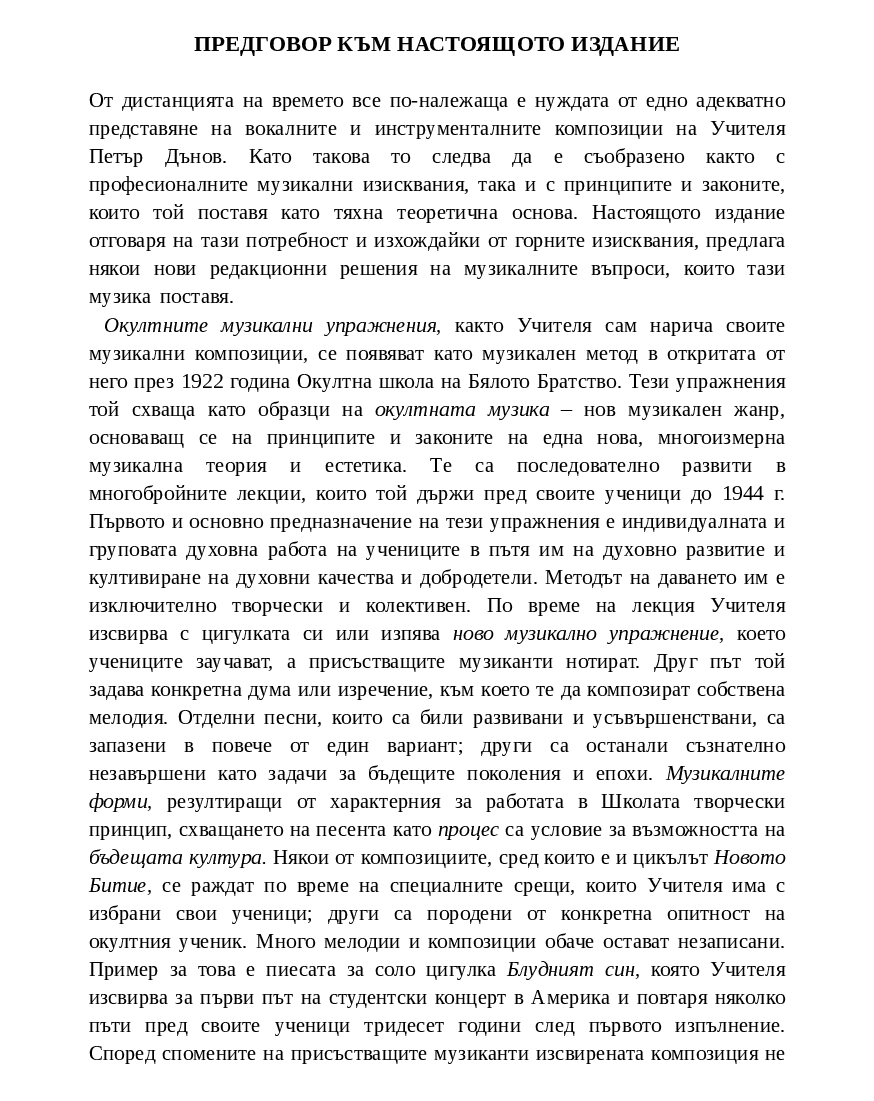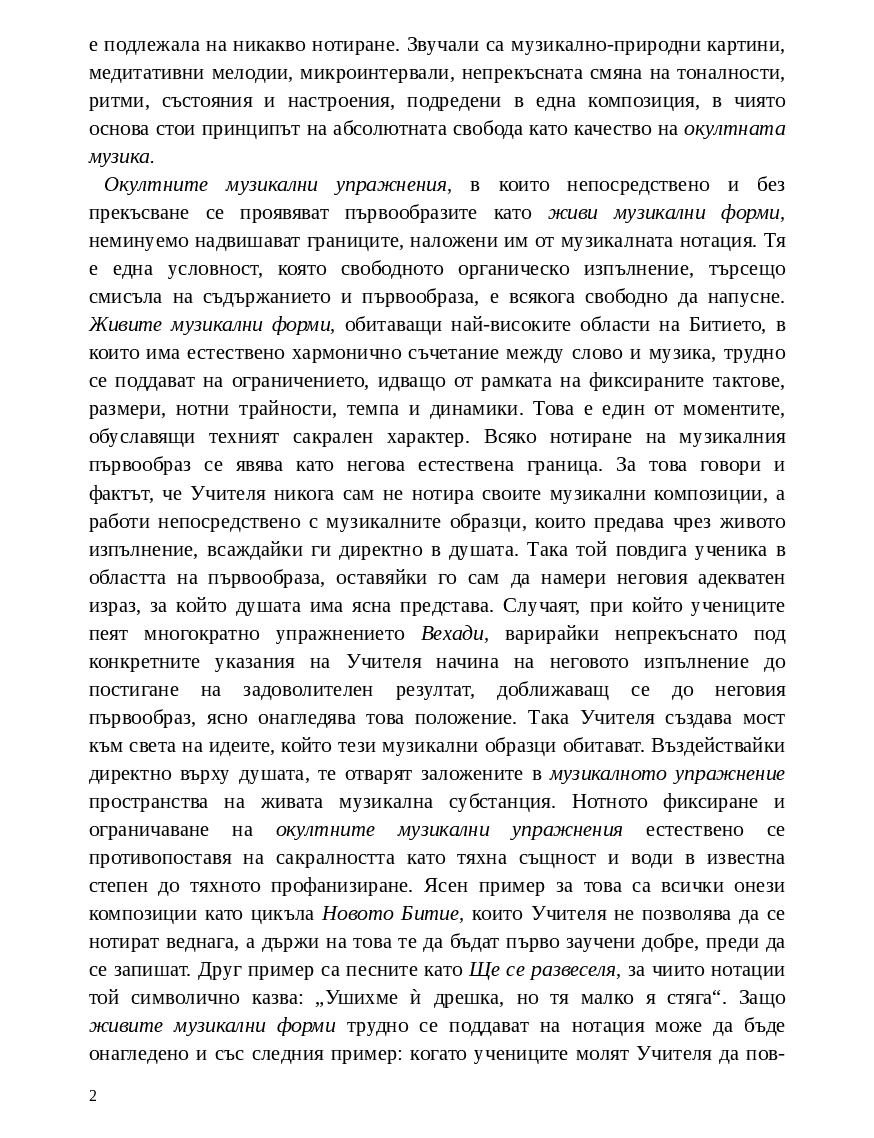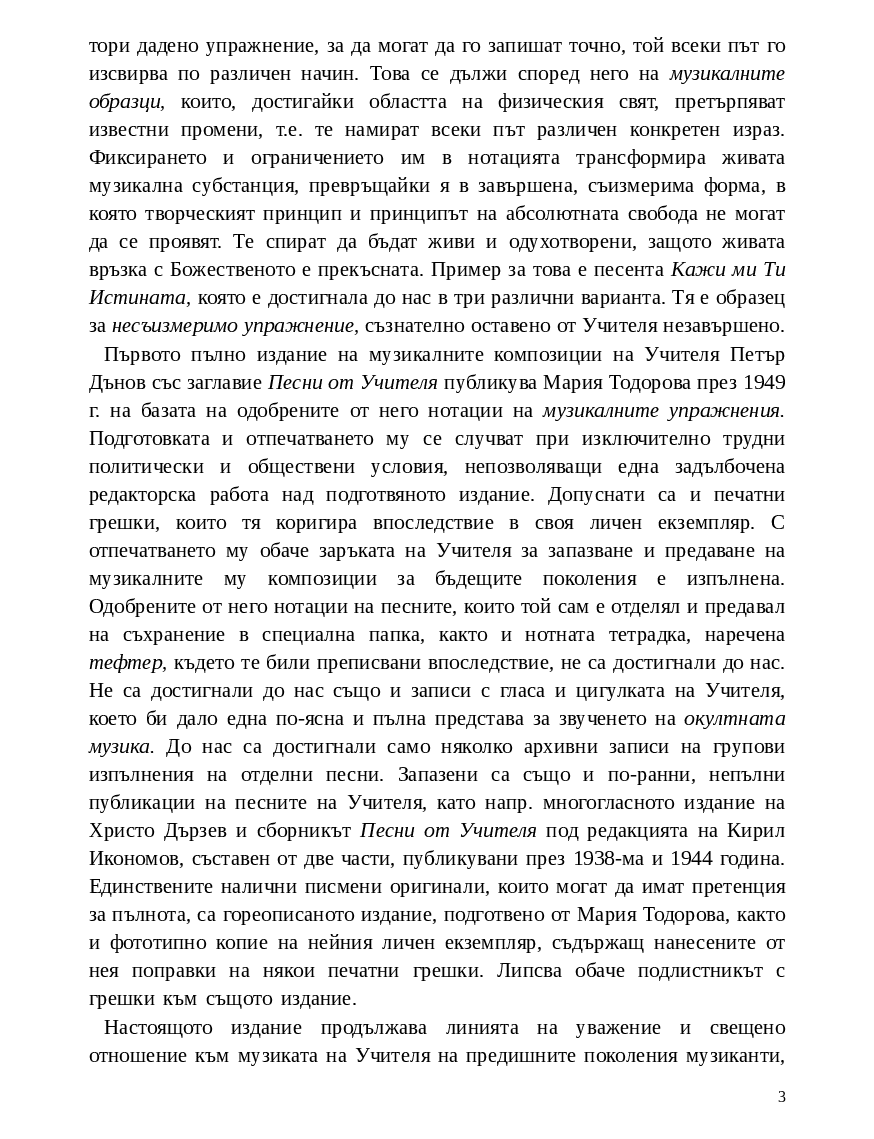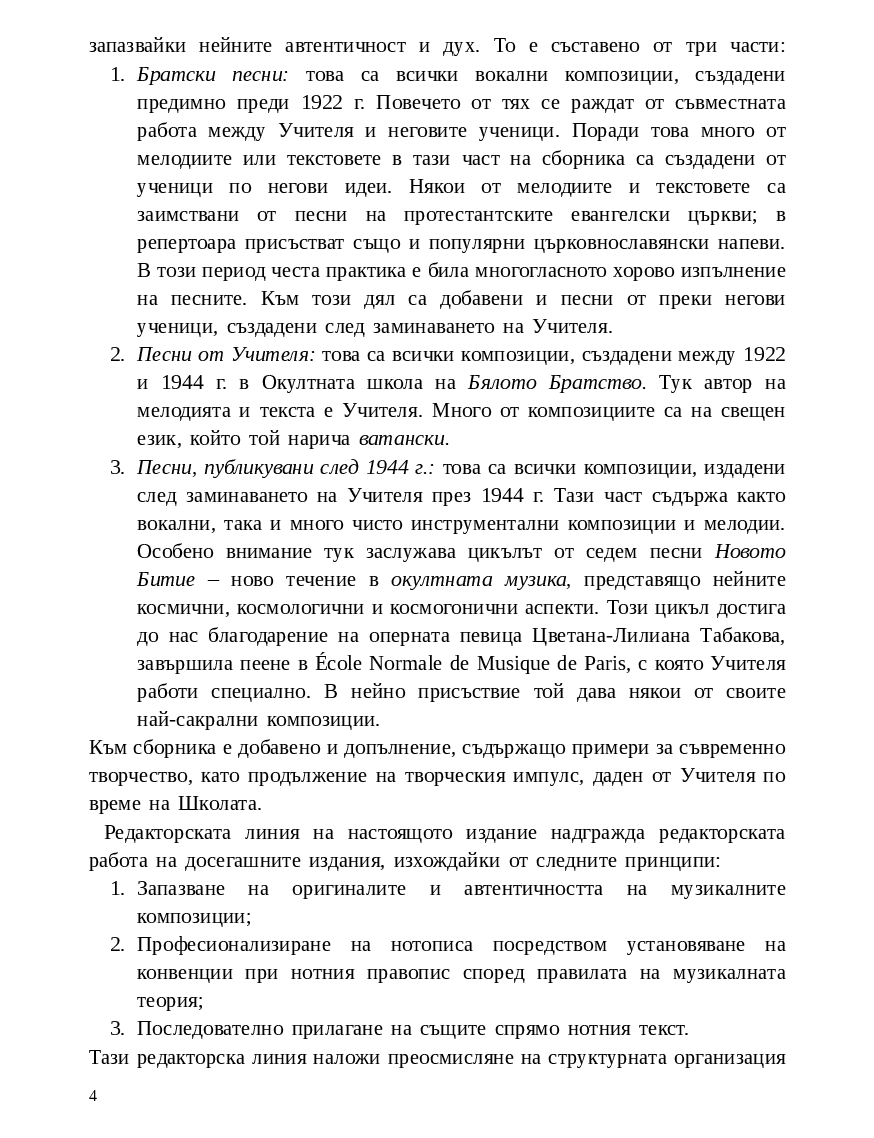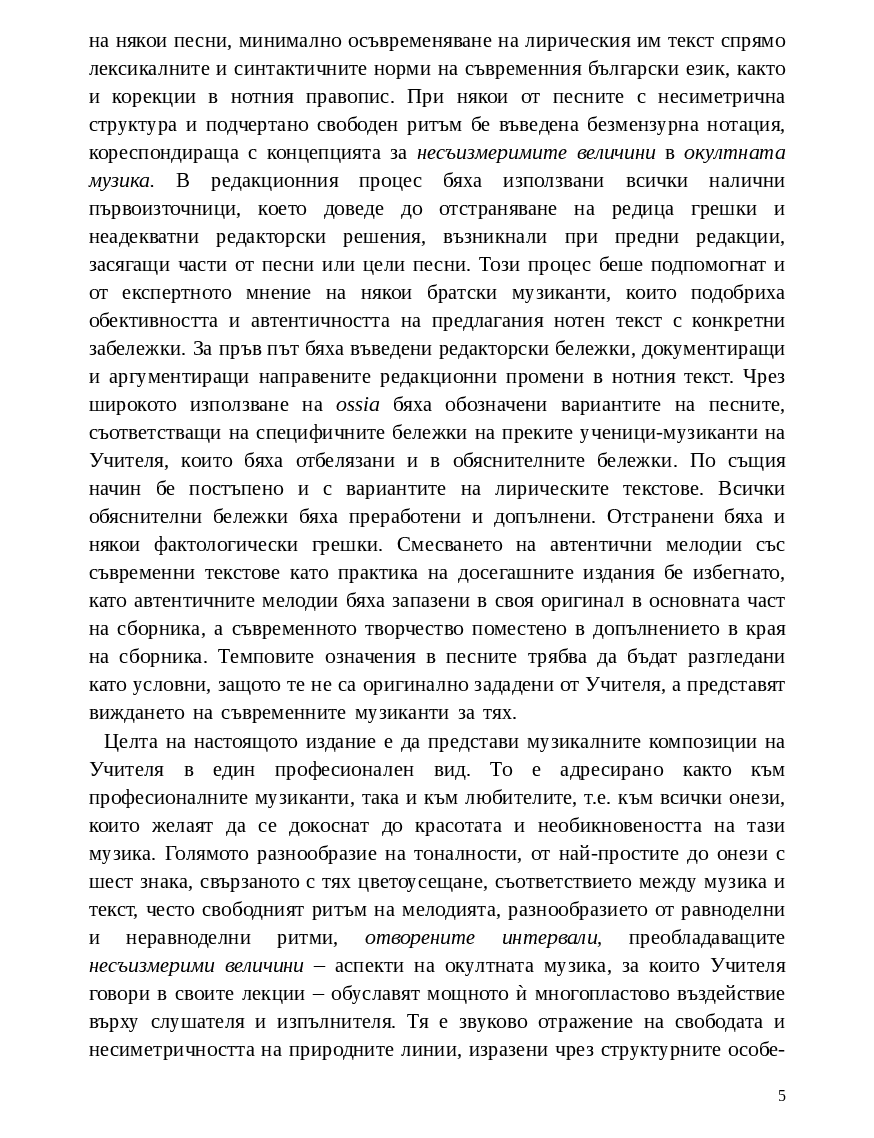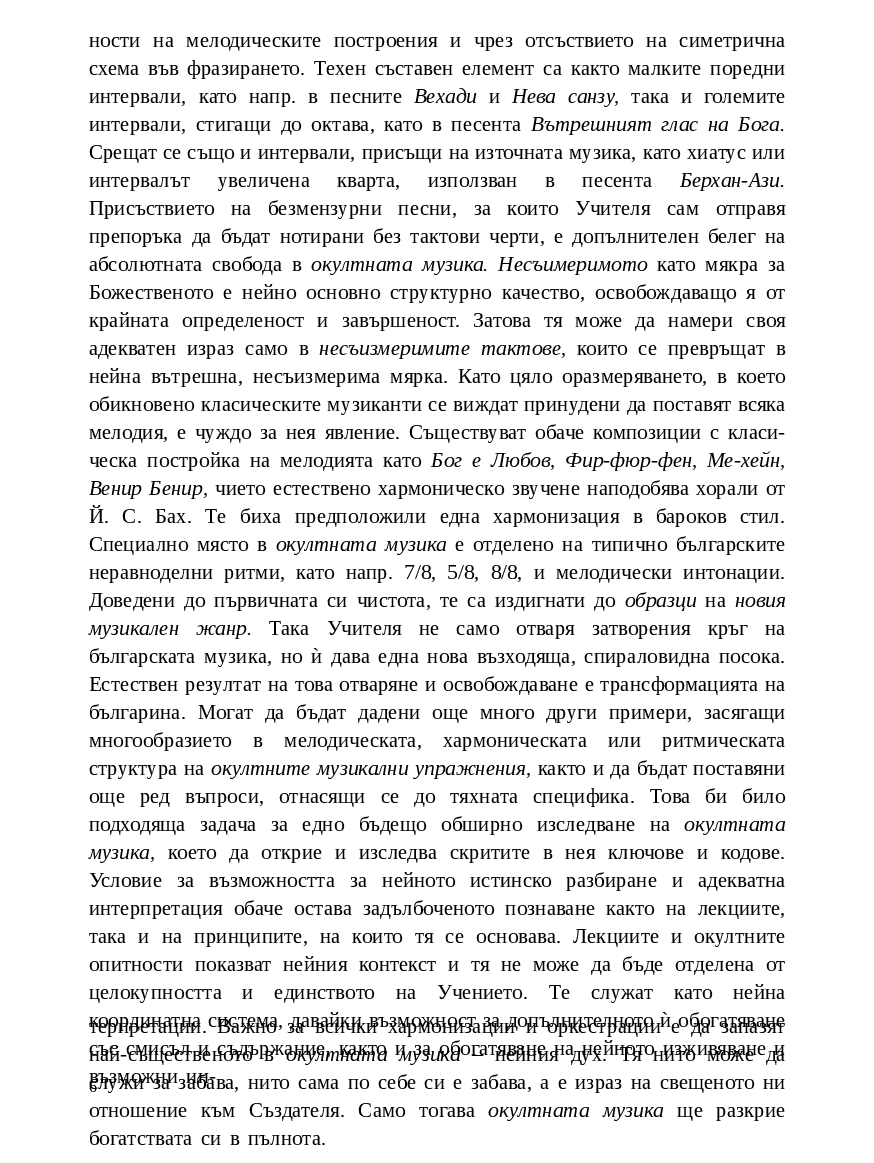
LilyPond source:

\version "2.24.4"

% include paper part and global functions
\include "include/globals.ily"

\bookpart {
  \paper {
    print-all-headers = ##f
    print-page-number = ##t
    print-first-page-number = ##f

    % put page numbers on the bottom
    oddHeaderMarkup = \markup ""
    evenHeaderMarkup = \markup ""
    oddFooterMarkup = \markup
    \fill-line {
      ""
      \if \should-print-page-number \fromproperty #'page:page-number-string
    }
    evenFooterMarkup = \markup
    \fill-line {
      \if \should-print-page-number \fromproperty #'page:page-number-string
      ""
    }

    left-margin = 1.5\cm
    right-margin = 1.5\cm
    top-margin = 1.6\cm
    bottom-margin = 1.2\cm
    ragged-bottom = ##t % do not spread the staves to fill the whole vertical space


  }

  \tocItem \markup "Предговор към настоящото издание"
  \markup \fontsize  #+3 { \fill-line \bold {"ПРЕДГОВОР КЪМ НАСТОЯЩОТО ИЗДАНИЕ"} }



  \markup \fontsize #+2.5 {
    \vspace #1.5  \override #'(baseline-skip . 2.7)


    \justify {

      От дистанцията на времето все по-належаща е нуждата от едно адекватно представяне на вокалните и инструменталните композиции на Учителя Петър Дънов. Като такова то следва да е съобразено както с професионалните музикални изисквания, така и с принципите и законите, които той поставя като тяхна теоретична основа. Настоящото издание отговаря на тази потребност и изхождайки от горните изисквания, предлага някои нови редакционни решения на музикалните въпроси, които тази музика поставя.

    }
  }

  \markup \fontsize #+2.5 {
    \vspace #0.6  \override #'(baseline-skip . 2.7)
    \justify {
      \hspace #1.5

      \italic {Окултните} \italic {музикални} \italic {упражнения,} както Учителя сам нарича своите музикални композиции, се появяват като музикален метод в откритата от него през 1922 година Окултна школа на Бялото Братство. Тези упражнения той схваща като образци на \italic {окултната} \italic {музика} – нов музикален жанр, основаващ се на принципите и законите на една нова, многоизмерна музикална теория и естетика. Те са последователно развити в многобройните лекции, които той държи пред своите ученици до 1944 г. Първото и основно предназначение на тези упражнения е индивидуалната и груповата духовна работа на учениците в пътя им на духовно развитие и култивиране на духовни качества и добродетели. Методът на даването им е изключително творчески и колективен. По време на лекция Учителя изсвирва с цигулката си или изпява \italic {ново} \italic {музикално} \italic {упражнение,} което учениците заучават, а присъстващите музиканти нотират. Друг път той задава конкретна дума или  изречение, към което те да композират собствена мелодия. Отделни песни, които са били развивани и усъвършенствани, са запазени в повече от един вариант; други са останали съзнателно незавършени като задачи за бъдещите поколения и епохи. \italic {Музикалните} \italic {форми,} резултиращи от характерния за работата в Школата творчески принцип, схващането на песента като \italic {процес} са условие за възможността на \italic {бъдещата} \italic {култура.} Някои от композициите, сред които е и цикълът \italic {Новото} \italic {Битие,} се раждат по време на специалните срещи, които Учителя има с избрани свои ученици; други са породени от конкретна опитност на окултния ученик. Много мелодии и композиции обаче остават незаписани.  Пример за това е пиесата за соло цигулка \italic {Блудният} \italic {син,} която Учителя изсвирва за първи път на студентски концерт в Америка и повтаря няколко пъти пред своите ученици тридесет години след първото изпълнение. Според спомените на присъстващите музиканти изсвирената композиция не

    }
  }

  \markup \fontsize #+2.5 {
    \override #'(baseline-skip . 2.7)
    \justify {
      е подлежала на никакво нотиране. Звучали са музикално-природни картини, медитативни мелодии, микроинтервали, непрекъсната смяна на тоналности, ритми, състояния и настроения, подредени в една композиция, в чиято основа стои принципът на абсолютната свобода като качество на \italic{окултната} \italic {музика.}
    }
  }

  \markup \fontsize #+2.5 {
    \vspace #0.6  \override #'(baseline-skip . 2.7)
    \justify {
      \hspace #1.5

      \italic{Окултните} \italic{музикални} \italic{упражнения,} в които непосредствено и без прекъсване се проявяват първообразите като \italic{живи} \italic{музикални} \italic{форми,} неминуемо надвишават границите, наложени им от музикалната нотация. Тя е една условност, която свободното органическо изпълнение, търсещо смисъла на съдържанието и първообраза, е всякога свободно да напусне.  \italic{Живите} \italic{музикални} \italic{форми,} обитаващи най-високите области на Битието, в които има естествено хармонично съчетание между слово и музика, трудно се поддават на ограничението, идващо от рамката на фиксираните тактове, размери, нотни трайности, темпа и динамики. Това е един от моментите, обуславящи техният сакрален характер. Всяко нотиране на музикалния първообраз се явява като негова естествена граница. За това говори и фактът, че Учителя никога сам не нотира своите музикални композиции, а работи непосредствено с  музикалните образци, които предава чрез живото изпълнение, всаждайки ги директно в душата. Така той  повдига ученика в областта на първообраза, оставяйки го сам да намери неговия адекватен израз, за който душата има ясна представа. Случаят, при който учениците пеят многократно упражнението \italic{Вехади,} варирайки непрекъснато под конкретните указания на Учителя начина на неговото изпълнение до постигане на задоволителен резултат, доближаващ се до неговия първообраз, ясно онагледява това положение. Така Учителя създава мост към света на идеите, който тези музикални образци обитават. Въздействайки директно върху душата, те отварят заложените в \italic{музикалното} \italic{упражнение} пространства на живата музикална субстанция. Нотното фиксиране и ограничаване на \italic{окултните} \italic{музикални} \italic{упражнения} естествено се противопоставя на сакралността като тяхна същност и води в известна степен до тяхното профанизиране. Ясен пример за това са всички онези композиции като цикъла \italic{Новото} \italic{Битие,} които Учителя не позволява да се нотират веднага, а държи на това те да бъдат първо заучени добре, преди да се запишат. Друг пример са песните като \italic{Ще} \italic{се }\italic{развеселя,} за чиито нотации той символично казва: „Ушихме ѝ дрешка, но тя малко я стяга“. Защо \italic{живите} \italic{музикални} \italic{форми} трудно се поддават на нотация може да бъде онагледено и със следния пример: когато учениците молят Учителя да пов-

    }
  }

  \markup \fontsize #+2.5 {
    \override #'(baseline-skip . 2.7)
    \justify {
      тори дадено упражнение, за да могат да го запишат точно, той всеки път го изсвирва по различен начин. Това се дължи според него на  \italic{музикалните} \italic{образци,} които, достигайки областта на физическия свят, претърпяват известни промени, т.е. те намират всеки път различен конкретен израз. Фиксирането и ограничението им в нотацията трансформира живата музикална субстанция, превръщайки я в завършена, съизмерима форма, в която творческият принцип и принципът на абсолютната свобода не могат да се проявят. Те спират да бъдат живи и одухотворени, защото живата връзка с Божественото е прекъсната. Пример за това е песента \italic{Кажи} \italic{ми} \italic{Ти} \italic{Истината,} която е достигнала до нас в три различни варианта. Тя е образец за \italic{несъизмеримо упражнение,} съзнателно оставено от Учителя незавършено.
    }
  }

  \markup \fontsize #+2.5 {
    \vspace #0.6  \override #'(baseline-skip . 2.7)
    \justify {
      \hspace #1.5
      Първото пълно издание на музикалните композиции на Учителя Петър Дънов със заглавие \italic {Песни} \italic {от} \italic {Учителя} публикува Мария Тодорова през 1949 г. на базата на одобрените от него нотации на \italic {музикалните} \italic {упражнения.} Подготовката и отпечатването му се случват при изключително трудни политически и обществени условия, непозволяващи една задълбочена редакторска работа над подготвяното издание. Допуснати са и печатни грешки, които тя коригира впоследствие в своя личен екземпляр. С отпечатването му обаче заръката на Учителя за запазване и предаване на музикалните му композиции за бъдещите поколения е изпълнена. Одобрените от него нотации на песните, които той сам е отделял и предавал на съхранение в специална папка, както и нотната тетрадка, наречена \italic {тефтер,} където те били преписвани впоследствие, не са достигнали до нас. Не са достигнали до нас също и записи с гласа и цигулката на Учителя, което би дало една по-ясна и пълна представа за звученето на \italic {окултната} \italic {музика.} До нас са достигнали само няколко архивни записи на групови изпълнения на отделни песни. Запазени са също и по-ранни, непълни публикации на песните на Учителя, като напр. многогласното издание на Христо Дързев и сборникът \italic {Песни} \italic {от} \italic {Учителя} под редакцията на Кирил Икономов, съставен от две части, публикувани през 1938-ма и 1944 година. Единствените налични писмени оригинали, които могат да имат претенция за пълнота, са гореописаното издание, подготвено от Мария Тодорова, както и фототипно копие на нейния личен екземпляр, съдържащ нанесените от нея поправки на някои печатни грешки. Липсва обаче подлистникът с грешки към същото издание.
    }
  }

  \markup \fontsize #+2.5 {
    \vspace #0.6  \override #'(baseline-skip . 2.7)
    \justify {
      \hspace #1.5
      Настоящото издание продължава линията на уважение и свещено отношение към музиката на Учителя на предишните поколения музиканти,
    }
  }


  \markup \fontsize #+2.5 {
    \vspace #0.5  \override #'(baseline-skip . 2.7)
    \justify {
      \justify-line {запазвайки нейните автентичност и дух. То е съставено от три части:}
    }
  }


  \markup \override #'(line-width . 62.5) \fontsize  #+2.5 {
    \override #'(baseline-skip . 2.7) \column {
      "    1."
    }
    \hspace #0.5
    \vspace #0.6  \override #'(baseline-skip . 2.7) \column {
      \justify {
        \italic {Братски песни: } това са всички вокални композиции, създадени предимно преди 1922 г. Повечето от тях се раждат от съвместната работа между Учителя и неговите ученици. Поради това много от мелодиите или текстовете в тази част на сборника са създадени от ученици по негови идеи. Някои от мелодиите и текстовете са заимствани от песни на протестантските евангелски църкви; в репертоара присъстват също и популярни църковнославянски напеви. В този период честа практика е била многогласното хорово изпълнение на песните. Към този дял са добавени и песни от преки негови ученици, създадени след заминаването на Учителя.
      }
    }
  }

  \markup \override #'(line-width . 62.5) \fontsize  #+2.5 {
    \vspace #0.6  \override #'(baseline-skip . 2.7) \column {
      "    2."
    }
    \hspace #0.5
    \override #'(baseline-skip . 2.7) \column {
      \justify {
        \italic { Песни от Учителя: } това са всички композиции, създадени между 1922 и 1944 г. в Окултната школа на \italic {Бялото}
        \italic {Братство.} Тук автор на мелодията и текста е Учителя. Много от композициите са на свещен език, който той
        нарича \italic {ватански.}
      }
    }
  }

  \markup \override #'(line-width . 62.5) \fontsize  #+2.5 {
    \vspace #0.6  \override #'(baseline-skip . 2.7) \column {
      "    3."
    }
    \hspace #0.5
    \override #'(baseline-skip . 2.7) \column {
      \justify {
        \italic {Песни, публикувани след 1944 г.:  } това са всички композиции, издадени след заминаването на Учителя през 1944 г.
        Тази част съдържа както вокални, така и много чисто инструментални композиции и мелодии. Особено внимание тук
        заслужава цикълът от седем песни \italic {Новото} \italic{Битие} – ново течение в \italic {окултната} \italic {музика,} представящо нейните космични, космологични и космогонични аспекти. Този цикъл достига до нас благодарение на оперната певица Цветана-Лилиана Табакова, завършила пеене в École Normale de Musique de Paris, с която Учителя работи специално. В нейно присъствие той дава някои от своите най-сакрални композиции.
      }
    }
  }

  \markup \fontsize #+2.5 {
    \vspace #0.6  \override #'(baseline-skip . 2.7)
    \justify {
      Към сборника е добавено и допълнение, съдържащо примери за съвременно творчество, като продължение на творческия импулс, даден от Учителя по време на Школата.
    }
  }

  \markup \fontsize #+2.5 {
    \vspace #0.6  \override #'(baseline-skip . 2.7)
    \justify {
      \hspace #1.5
      Редакторската линия на настоящото издание надгражда редакторската работа на досегашните издания, изхождайки
      от следните принципи:
    }
  }

  \markup \override #'(line-width . 62.5) \fontsize  #+2.5 {
    \vspace #0.6  \override #'(baseline-skip . 2.7) \column {
      "    1."
    }
    \hspace #0.5
    \override #'(baseline-skip . 2.7) \column {
      \justify {
        Запазване на оригиналите и автентичността на музикалните композиции;
      }
    }
  }

  \markup \override #'(line-width . 62.5) \fontsize  #+2.5 {
    \vspace #0.6  \override #'(baseline-skip . 2.7) \column {
      "    2."
    }
    \hspace #0.5
    \override #'(baseline-skip . 2.7) \column {
      \justify {
        Професионализиране на нотописа посредством установяване на конвенции при нотния правопис според правилата на музикалната теория;
      }
    }
  }


  \markup \override #'(line-width . 62.5) \fontsize  #+2.5 {
    \vspace #0.6 \override #'(baseline-skip . 2.7) \column {
      "    3."
    }
    \hspace #0.5
    \override #'(baseline-skip . 2.7) \column {
      \justify {
        Последователно прилагане на същите спрямо нотния текст.
      }
    }
  }
  \markup \fontsize #+2.5 {
    \vspace #0.6 \override #'(baseline-skip . 2.7)
    \justify {Тази редакторска линия наложи преосмисляне на структурната организация}
  }
  \markup \fontsize #+2.5 {
    \override #'(baseline-skip . 2.7)
    \justify {
      на някои песни, минимално осъвременяване на лирическия им текст спрямо лексикалните и синтактичните норми на съвременния български език, както и корекции в нотния правопис. При някои от песните с несиметрична структура и подчертано свободен ритъм бе въведена безмензурна нотация, кореспондираща с концепцията за \italic"несъизмеримите" \italic"величини" в \italic"окултната" \italic"музика." В редакционния процес бяха използвани всички налични първоизточници, което доведе до отстраняване на редица грешки и неадекватни редакторски решения, възникнали при предни редакции, засягащи части от песни или цели песни. Този процес беше подпомогнат и от експертното мнение на някои братски музиканти, които подобриха обективността и автентичността на предлагания нотен текст с конкретни забележки. За пръв път бяха въведени редакторски бележки, документиращи и аргументиращи направените редакционни промени в нотния текст. Чрез широкото използване на \italic {ossia} бяха обозначени вариантите на песните, съответстващи на специфичните бележки на преките ученици-музиканти на Учителя, които бяха отбелязани и в обяснителните бележки. По същия начин бе постъпено и с вариантите на лирическите текстове. Всички обяснителни бележки бяха преработени и допълнени. Отстранени бяха и някои фактологически грешки. Смесването на автентични мелодии със съвременни текстове като практика на досегашните издания бе избегнато, като автентичните мелодии бяха запазени в своя оригинал в основната част на сборника, а съвременното творчество поместено в допълнението в края на сборника. Темповите означения в песните трябва да бъдат разгледани като условни, защото те не са оригинално зададени от Учителя, а представят виждането на съвременните музиканти за тях.
    }
  }

  \markup \fontsize #+2.5 {
    \vspace #0.6  \override #'(baseline-skip . 2.7)
    \justify {
      \hspace #1.5

      Целта на настоящото издание е да представи музикалните композиции на Учителя в един професионален вид. То е адресирано както към професионалните музиканти, така и към любителите, т.е. към всички онези, които желаят да се докоснат до красотата и необикновеността на тази музика. Голямото разнообразие на тоналности, от най-простите до онези с шест знака, свързаното с тях цветоусещане, съответствието между музика и текст, често свободният ритъм на мелодията, разнообразието от равноделни и неравноделни ритми, \italic {отворените} \italic {интервали,} преобладаващите \italic {несъизмерими} \italic {величини} – аспекти на окултната музика, за които Учителя говори в своите лекции – обуславят мощното ѝ многопластово въздействие върху слушателя и изпълнителя. Тя е звуково отражение на свободата и несиметричността на природните линии, изразени чрез структурните особе-
    }
  }

  \markup \fontsize #+2.5 {
    \vspace #0.6  \override #'(baseline-skip . 2.7)
    \justify {

      ности на мелодическите построения и чрез отсъствието на симетрична схема във фразирането. Техен съставен елемент са както малките поредни интервали, като напр. в песните \italic {Вехади} и \italic {Нева санзу,} така и големите интервали, стигащи до октава, като в песента \italic {Вътрешният глас на Бога.} Срещат се също и интервали, присъщи на източната музика, като хиатус или интервалът увеличена кварта, използван в песента \italic {Берхан-Ази.} Присъствието на безмензурни песни, за които Учителя сам отправя препоръка да бъдат нотирани без тактови черти, е допълнителен белег на абсолютната свобода в \italic {окултната} \italic {музика.} \italic {Несъимеримото} като мякра за Божественото е нейнo основно структурно качество, освобождаващо я от крайната определеност и завършеност. Затова тя може да намери своя адекватен израз само в \italic {несъизмеримите} \italic {тактове,} които се превръщат в нейна вътрешна, несъизмерима мярка. Като цяло оразмеряването, в което обикновено класическите музиканти се виждат принудени да поставят всяка мелодия, е чуждо за нея явление. Съществуват обаче композиции с класи- ческа постройка на мелодията като \italic {Бог e Любов,} \italic {Фир-фюр-фен,} \italic {Ме-хейн,} \italic {Венир} \italic{ Бенир,} чието естествено  хармоническо звучене наподобява хорали от Й. С. Бах. Те биха предположили една хармонизация в бароков стил. Специално място в \italic {окултната} \italic {музика} е отделено на типично българските неравноделни ритми, като напр. 7/8, 5/8, 8/8, и мелодически интонации. Доведени до първичната си чистота, те са издигнати до \italic {образци} на \italic {новия} \italic {музикален} \italic {жанр.} Така Учителя не само отваря затворения кръг на българската музика, но ѝ дава една нова възходяща, спираловидна посока. Естествен резултат на това отваряне и освобождаване е трансформацията на българина. Могат да бъдат дадени още много други примери, засягащи многообразието в мелодическата, хармоническата или ритмическата структура на \italic {окултните} \italic {музикални} \italic {упражнения,} както и да бъдат поставяни още ред въпроси, отнасящи се до тяхната специфика. Това би било подходяща задача за едно бъдещо обширно изследване на \italic {окултната} \italic {музика,} което да открие и изследва скритите в нея ключове и кодове. Условие за възможността за нейното истинско разбиране и адекватна интерпретация обаче остава задълбоченото познаване както на лекциите, така и на принципите, на които тя се основава. Лекциите и окултните опитности показват нейния контекст и тя не може да бъде отделена от целокупността и единството на Учението. Те служат като нейна координатна система, давайки възможност за допълнителното ѝ обогатяване със смисъл и съдържание, както и за обогатяване на нейното изживяване и възможни ин-

    }
  }


  \markup \fontsize #+2.5 {
    \vspace #0.6  \override #'(baseline-skip . 2.7)
    \justify {

      терпретации. Важно за всички хармонизации и оркестрации е да запазят най-същественото в \italic {окултната} \italic {музика} – нейния дух. Тя нито може да служи за забава, нито сама по себе си е забава, а е израз на свещеното ни отношение към Създателя. Само тогава \italic {окултната} \italic {музика} ще разкрие богатствата си в пълнота.
    }
  }

  \markup \fontsize #+2.5 {
    \vspace #0.6  \override #'(baseline-skip . 2.7)
    \justify {
      \hspace #1.5 От името на целия издателски екип пожелаваме приятни индивидуални и колективни занимания с тази неземна, космична музика! Бог е Любов.
    }
  }

  \markup \fontsize #+3 \raise #0 \override #'(baseline-skip . 2.7) {
    \column {
      \line {"  "}
      \line {"  "}
      %\fill-line { "" ""  \italic {"Петър Ганев, София    "} }
      \fill-line { "" ""  \italic {"Мария Кирева   "} }
      \fill-line { "" ""  \italic {"Мюнхен, 2024 г."} }
    }
  }




} % bookpart